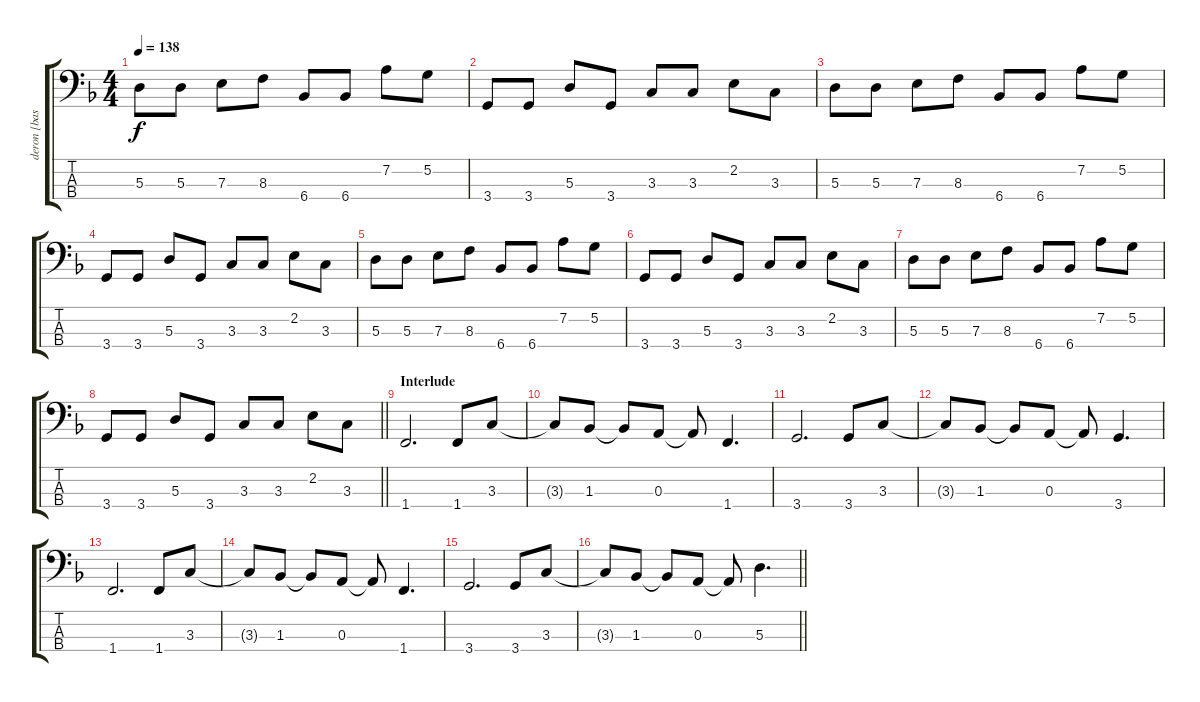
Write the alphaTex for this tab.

\track ("deron [bass]" "deron [bas") {instrument electricbasspick}
\staff {score tabs}
\tuning (G2 D2 A1 E1) {hide}
\ts (4 4)
\tempo 138
\clef f4
\ks f
5.3.8{dy f} 5.3.8 7.3.8 8.3.8 6.4.8 6.4.8 7.2.8 5.2.8 |
3.4.8 3.4.8 5.3.8 3.4.8 3.3.8 3.3.8 2.2.8 3.3.8 |
5.3.8 5.3.8 7.3.8 8.3.8 6.4.8 6.4.8 7.2.8 5.2.8 |
3.4.8 3.4.8 5.3.8 3.4.8 3.3.8 3.3.8 2.2.8 3.3.8 |
5.3.8 5.3.8 7.3.8 8.3.8 6.4.8 6.4.8 7.2.8 5.2.8 |
3.4.8 3.4.8 5.3.8 3.4.8 3.3.8 3.3.8 2.2.8 3.3.8 |
5.3.8 5.3.8 7.3.8 8.3.8 6.4.8 6.4.8 7.2.8 5.2.8 |
\barLineRight lightlight
3.4.8 3.4.8 5.3.8 3.4.8 3.3.8 3.3.8 2.2.8 3.3.8 |
\section ("" "Interlude")
1.4.2{d} 1.4.8 3.3.8 |
3.3{t}.8 1.3.8 1.3{t}.8 0.3.8 0.3{t}.8 1.4.4{d} |
3.4.2{d} 3.4.8 3.3.8 |
3.3{t}.8 1.3.8 1.3{t}.8 0.3.8 0.3{t}.8 3.4.4{d} |
1.4.2{d} 1.4.8 3.3.8 |
3.3{t}.8 1.3.8 1.3{t}.8 0.3.8 0.3{t}.8 1.4.4{d} |
3.4.2{d} 3.4.8 3.3.8 |
\barLineRight lightlight
3.3{t}.8 1.3.8 1.3{t}.8 0.3.8 0.3{t}.8 5.3.4{d}
